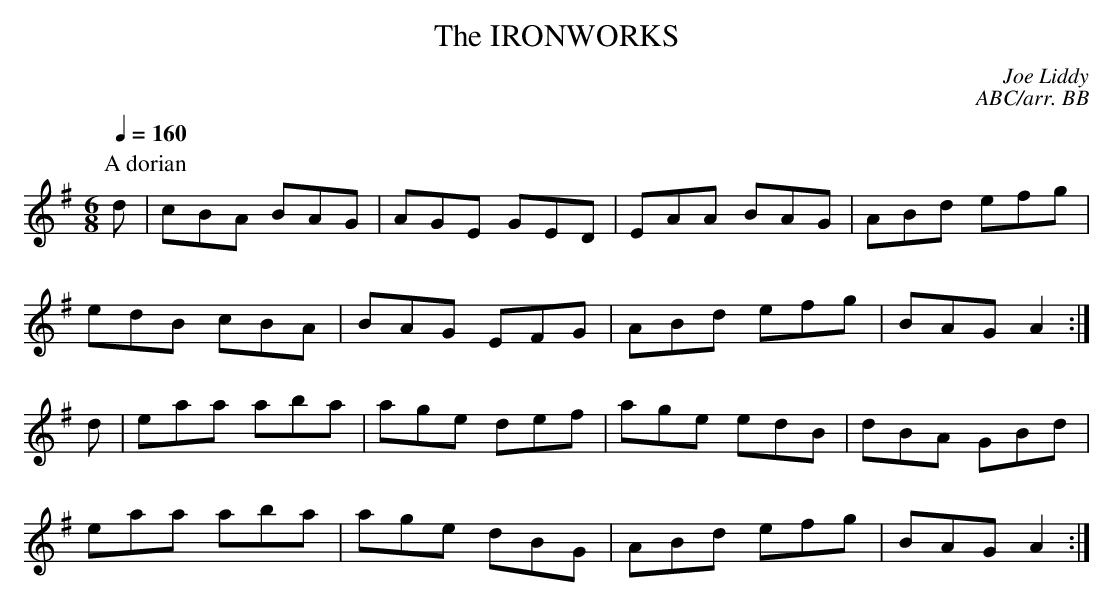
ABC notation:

X:1
T:IRONWORKS, The
C:Joe Liddy
C:ABC/arr. BB
Q:1/4=160
M:6/8
K:G
P:A dorian
d|cBA BAG|AGE GED|EAA BAG|ABd efg |
edB cBA|BAG EFG|ABd efg|BAG A2 :|
d|eaa aba|age def|age edB|dBA GBd |
eaa aba|age dBG|ABd efg|BAG A2 :|
